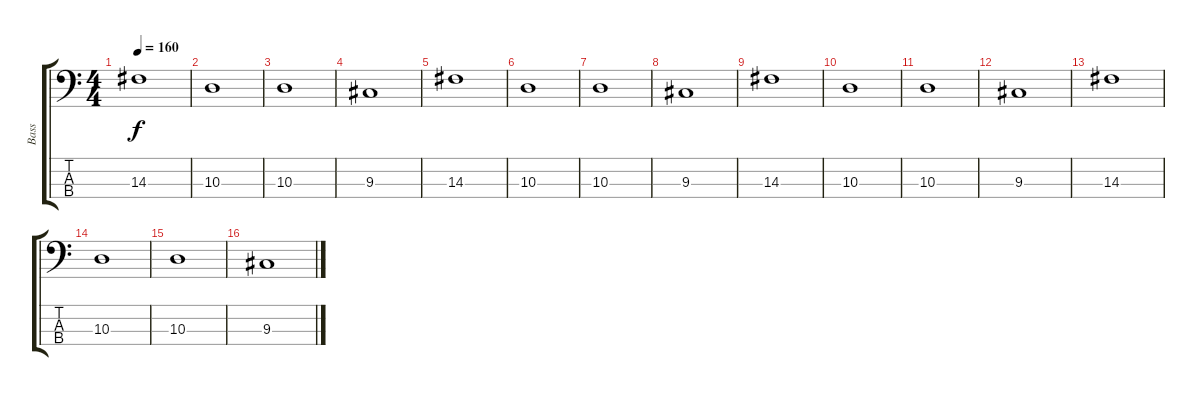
\track ("Bass" "Bass") {instrument fretlessbass}
\staff {score tabs}
\tuning (D2 A1 E1 B0) {hide}
\ts (4 4)
\tempo 160
\clef f4
\ks c
14.3.1{dy f} |
10.3.1 |
10.3.1 |
9.3.1 |
14.3.1 |
10.3.1 |
10.3.1 |
9.3.1 |
14.3.1 |
10.3.1 |
10.3.1 |
9.3.1 |
14.3.1 |
10.3.1 |
10.3.1 |
9.3.1
